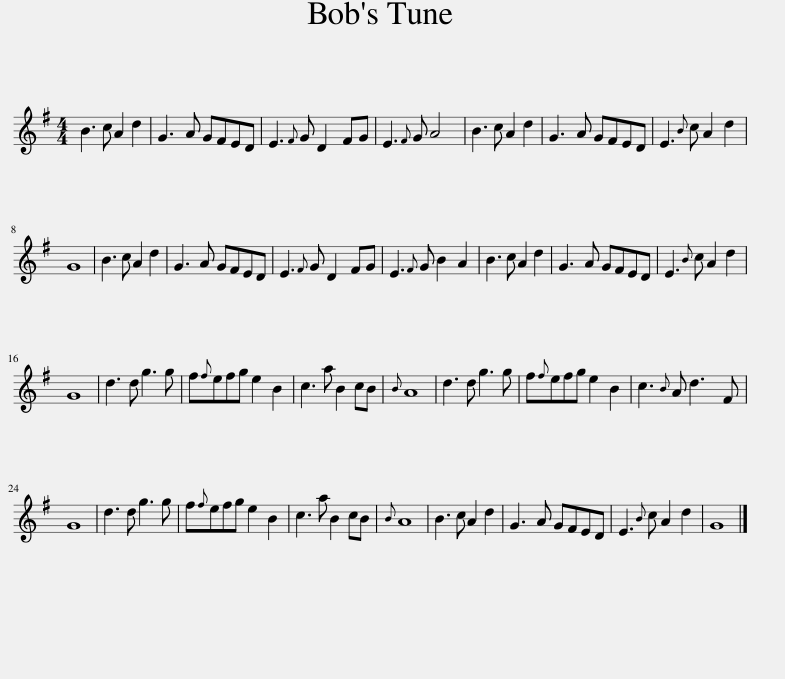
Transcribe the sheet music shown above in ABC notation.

X:1
L:1/8
M:4/4
I:linebreak $
K:G
V:1 treble
V:1
 B3 c A2 d2 | G3 A GFED | E3{F} G D2 FG | E3{F} G A4 | B3 c A2 d2 | %5
 G3 A GFED | E3{B} c A2 d2 |$ G8 | B3 c A2 d2 | G3 A GFED | %10
 E3{F} G D2 FG | E3{F} G B2 A2 | B3 c A2 d2 | G3 A GFED | E3{B} c A2 d2 |$ %15
 G8 | d3 d g3 g | f{f}efg e2 B2 | c3 a B2 cB |{B} A8 | %20
 d3 d g3 g | f{f}efg e2 B2 | c3{B} A d3 F |$ G8 | d3 d g3 g | %25
 f{f}efg e2 B2 | c3 a B2 cB |{B} A8 | B3 c A2 d2 | G3 A GFED | %30
 E3{B} c A2 d2 | G8 |] %32
